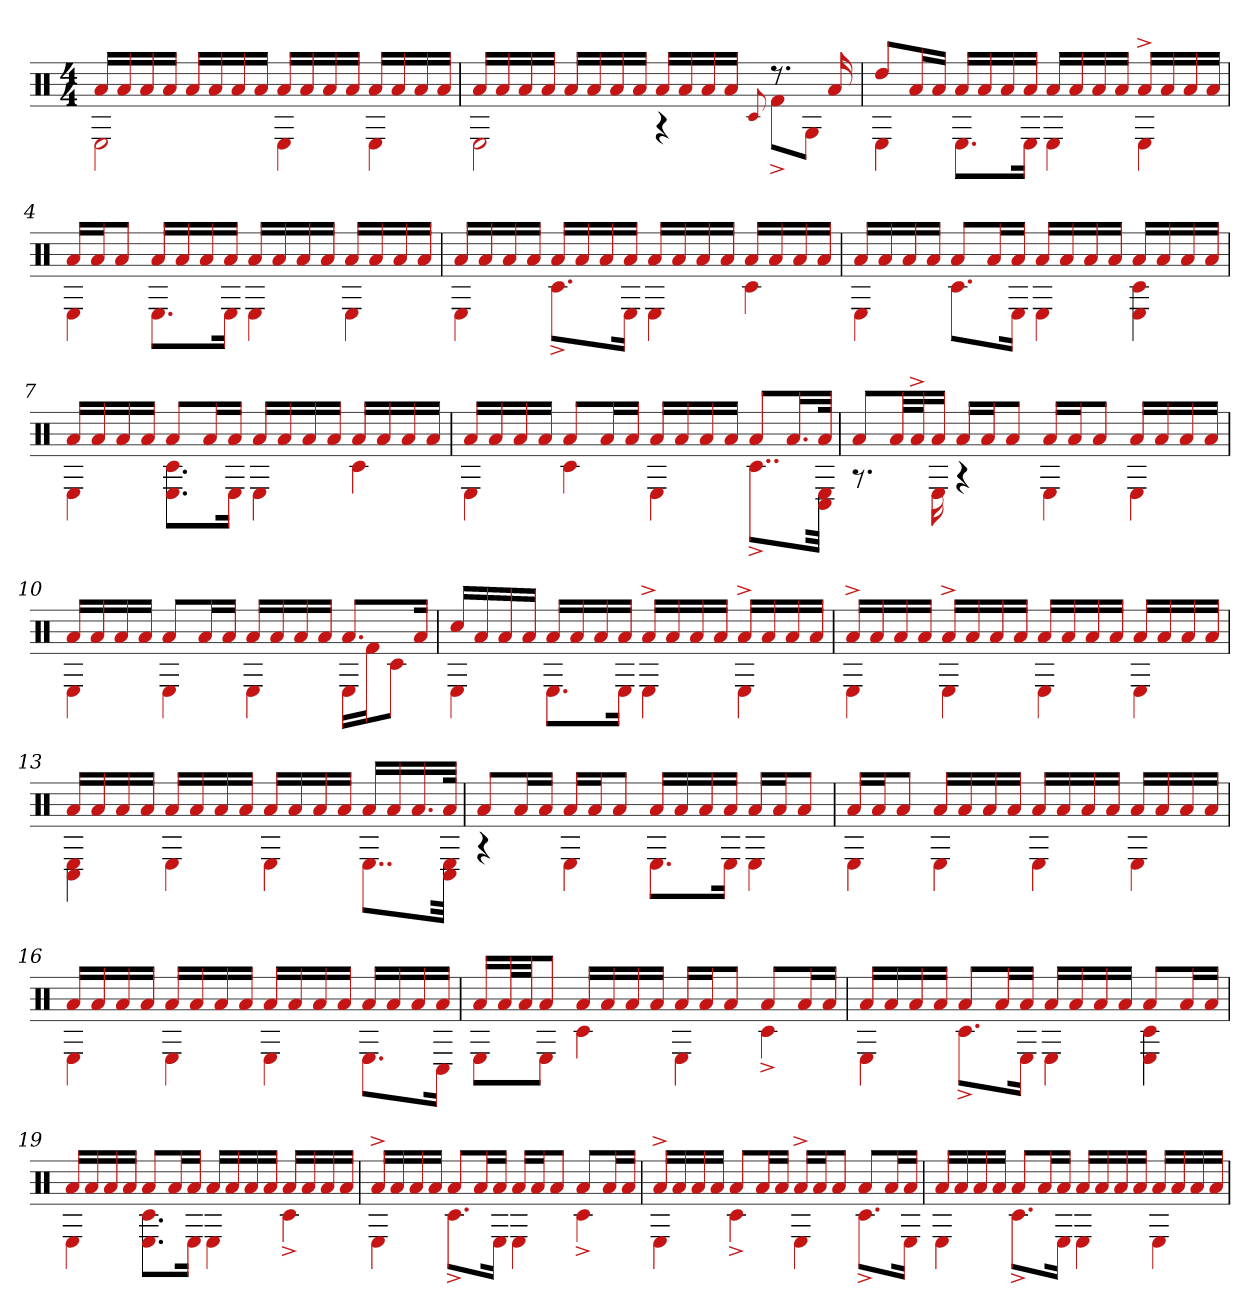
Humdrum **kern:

**kern
*part1
*staff1
*clefX
*k[]
*M4/4
=1
*^
16aLL	2E
16a	.
16a	.
16aJJ	.
16aLL	.
16a	.
16a	.
16aJJ	.
16aLL	4E
16a	.
16a	.
16aJJ	.
16aLL	4E
16a	.
16a	.
16aJJ	.
=2	=2
16aLL	2E
16a	.
16a	.
16aJJ	.
16aLL	.
16a	.
16a	.
16aJJ	.
16aLL	4r
16a	.
16a	.
16aJJ	.
.	8qqc#
8.r	8f#^L
.	8GJ
16a	.
=3	=3
8ddL	4E
16aL	.
16aJJ	.
16aLL	8.EL
16a	.
16a	.
16aJJ	16EJk
16aLL	4E
16a	.
16a	.
16aJJ	.
16a^LL	4E
16a	.
16a	.
16aJJ	.
=4	=4
16aLL	4E
16aJ	.
8aJ	.
16aLL	8.EL
16a	.
16a	.
16aJJ	16EJk
16aLL	4E
16a	.
16a	.
16aJJ	.
16aLL	4E
16a	.
16a	.
16aJJ	.
=5	=5
16aLL	4E
16a	.
16a	.
16aJJ	.
16aLL	8.c#^L
16a	.
16a	.
16aJJ	16EJk
16aLL	4E
16a	.
16a	.
16aJJ	.
16aLL	4c#
16a	.
16a	.
16aJJ	.
=6	=6
16aLL	4E
16a	.
16a	.
16aJJ	.
8aL	8.c#L
16aL	.
16aJJ	16EJk
16aLL	4E
16a	.
16a	.
16aJJ	.
16aLL	4E 4c#
16a	.
16a	.
16aJJ	.
=7	=7
16aLL	4E
16a	.
16a	.
16aJJ	.
8aL	8.E 8.c#L
16aL	.
16aJJ	16EJk
16aLL	4E
16a	.
16a	.
16aJJ	.
16aLL	4c#
16a	.
16a	.
16aJJ	.
=8	=8
16aLL	4E
16a	.
16a	.
16aJJ	.
8aL	4c#
16aL	.
16aJJ	.
16aLL	4E
16a	.
16a	.
16aJJ	.
8aL	8..c#^L
16.aL	.
32aJJk	32C# 32EJkk
=9	=9
8aL	8.r
32aLL	.
32a^J	.
16aJJ	16E
16aLL	4r
16aJ	.
8aJ	.
16aLL	4E
16aJ	.
8aJ	.
16aLL	4E
16a	.
16a	.
16aJJ	.
=10	=10
16aLL	4E
16a	.
16a	.
16aJJ	.
8aL	4E
16aL	.
16aJJ	.
16aLL	4E
16a	.
16a	.
16aJJ	.
8.aL	16ELL
.	16f#J
.	8c#J
16aJk	.
=11	=11
16cc#LL	4E
16a	.
16a	.
16aJJ	.
16aLL	8.EL
16a	.
16a	.
16aJJ	16EJk
16a^LL	4E
16a	.
16a	.
16aJJ	.
16a^LL	4E
16a	.
16a	.
16aJJ	.
=12	=12
16a^LL	4E
16a	.
16a	.
16aJJ	.
16a^LL	4E
16a	.
16a	.
16aJJ	.
16aLL	4E
16a	.
16a	.
16aJJ	.
16aLL	4E
16a	.
16a	.
16aJJ	.
=13	=13
16aLL	4C# 4E
16a	.
16a	.
16aJJ	.
16aLL	4E
16a	.
16a	.
16aJJ	.
16aLL	4E
16a	.
16a	.
16aJJ	.
16aLL	8..EL
16a	.
16.a	.
32aJJk	32C# 32EJkk
=14	=14
8aL	4r
16aL	.
16aJJ	.
16aLL	4E
16aJ	.
8aJ	.
16aLL	8.EL
16a	.
16a	.
16aJJ	16EJk
16aLL	4E
16aJ	.
8aJ	.
=15	=15
16aLL	4E
16aJ	.
8aJ	.
16aLL	4E
16a	.
16a	.
16aJJ	.
16aLL	4E
16a	.
16a	.
16aJJ	.
16aLL	4E
16a	.
16a	.
16aJJ	.
=16	=16
16aLL	4E
16a	.
16a	.
16aJJ	.
16aLL	4E
16a	.
16a	.
16aJJ	.
16aLL	4E
16a	.
16a	.
16aJJ	.
16aLL	8.EL
16a	.
16a	.
16aJJ	16C#Jk
=17	=17
16aLL	8EL
32aL	.
32aJJ	.
8aJ	8EJ
16aLL	4c#
16a	.
16a	.
16aJJ	.
16aLL	4E
16aJ	.
8aJ	.
8aL	4c#^
16aL	.
16aJJ	.
=18	=18
16aLL	4E
16a	.
16a	.
16aJJ	.
8aL	8.c#^L
16aL	.
16aJJ	16EJk
16aLL	4E
16a	.
16a	.
16aJJ	.
8aL	4E 4c#
16aL	.
16aJJ	.
=19	=19
16aLL	4E
16a	.
16a	.
16aJJ	.
8aL	8.E 8.c#L
16aL	.
16aJJ	16EJk
16aLL	4E
16a	.
16a	.
16aJJ	.
16aLL	4c#^
16a	.
16a	.
16aJJ	.
=20	=20
16a^LL	4E
16a	.
16a	.
16aJJ	.
8aL	8.c#^L
16aL	.
16aJJ	16EJk
16aLL	4E
16aJ	.
8aJ	.
8aL	4c#^
16aL	.
16aJJ	.
=21	=21
16a^LL	4E
16a	.
16a	.
16aJJ	.
8aL	4c#^
16aL	.
16aJJ	.
16a^LL	4E
16aJ	.
8aJ	.
8aL	8.c#^L
16aL	.
16aJJ	16EJk
=22	=22
16aLL	4E
16a	.
16a	.
16aJJ	.
8aL	8.c#^L
16aL	.
16aJJ	16EJk
16aLL	4E
16a	.
16a	.
16aJJ	.
16aLL	4E
16a	.
16a	.
16aJJ	.
*v	*v
=
*-
